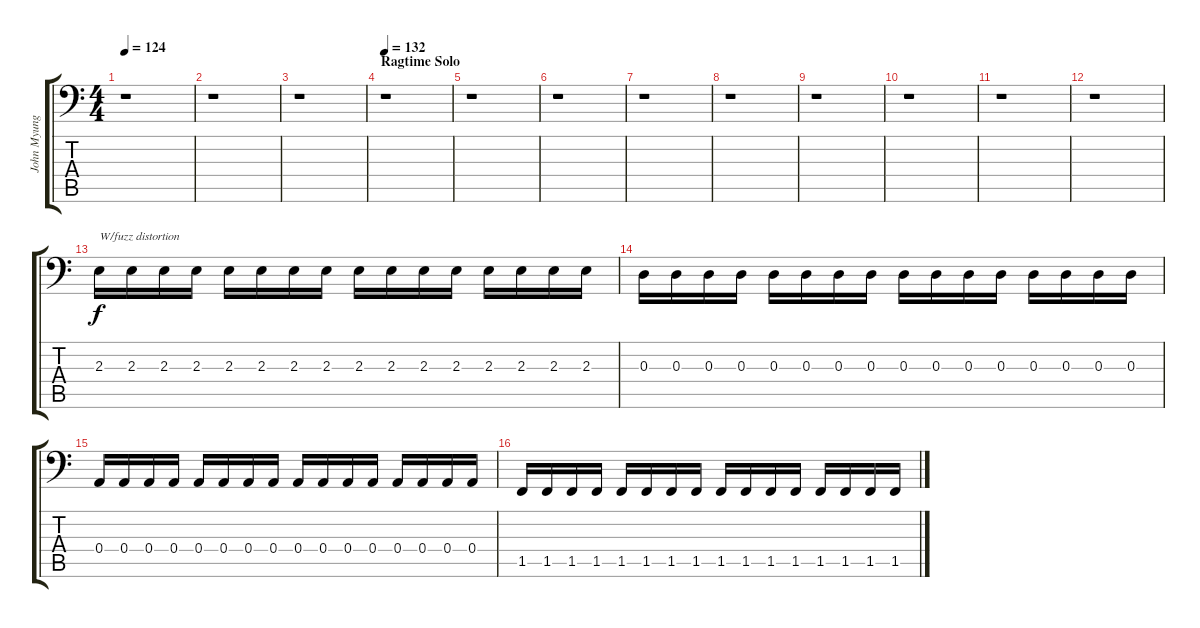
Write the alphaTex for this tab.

\track ("John Myung Effects" "John Myung") {instrument overdrivenguitar}
\staff {score tabs}
\tuning (C3 G2 D2 A1 E1 B0) {hide}
\ts (4 4)
\tempo 124
\clef f4
\ks c
r.1{dy f} |
r.1 |
r.1 |
\section ("" "Ragtime Solo")
\tempo 132
r.1 |
r.1 |
r.1 |
r.1 |
r.1 |
r.1 |
r.1 |
r.1 |
r.1 |
2.3.16{txt "W/fuzz distortion "} 2.3.16 2.3.16 2.3.16 2.3.16 2.3.16 2.3.16 2.3.16 2.3.16 2.3.16 2.3.16 2.3.16 2.3.16 2.3.16 2.3.16 2.3.16 |
0.3.16 0.3.16 0.3.16 0.3.16 0.3.16 0.3.16 0.3.16 0.3.16 0.3.16 0.3.16 0.3.16 0.3.16 0.3.16 0.3.16 0.3.16 0.3.16 |
0.4.16 0.4.16 0.4.16 0.4.16 0.4.16 0.4.16 0.4.16 0.4.16 0.4.16 0.4.16 0.4.16 0.4.16 0.4.16 0.4.16 0.4.16 0.4.16 |
1.5.16 1.5.16 1.5.16 1.5.16 1.5.16 1.5.16 1.5.16 1.5.16 1.5.16 1.5.16 1.5.16 1.5.16 1.5.16 1.5.16 1.5.16 1.5.16
